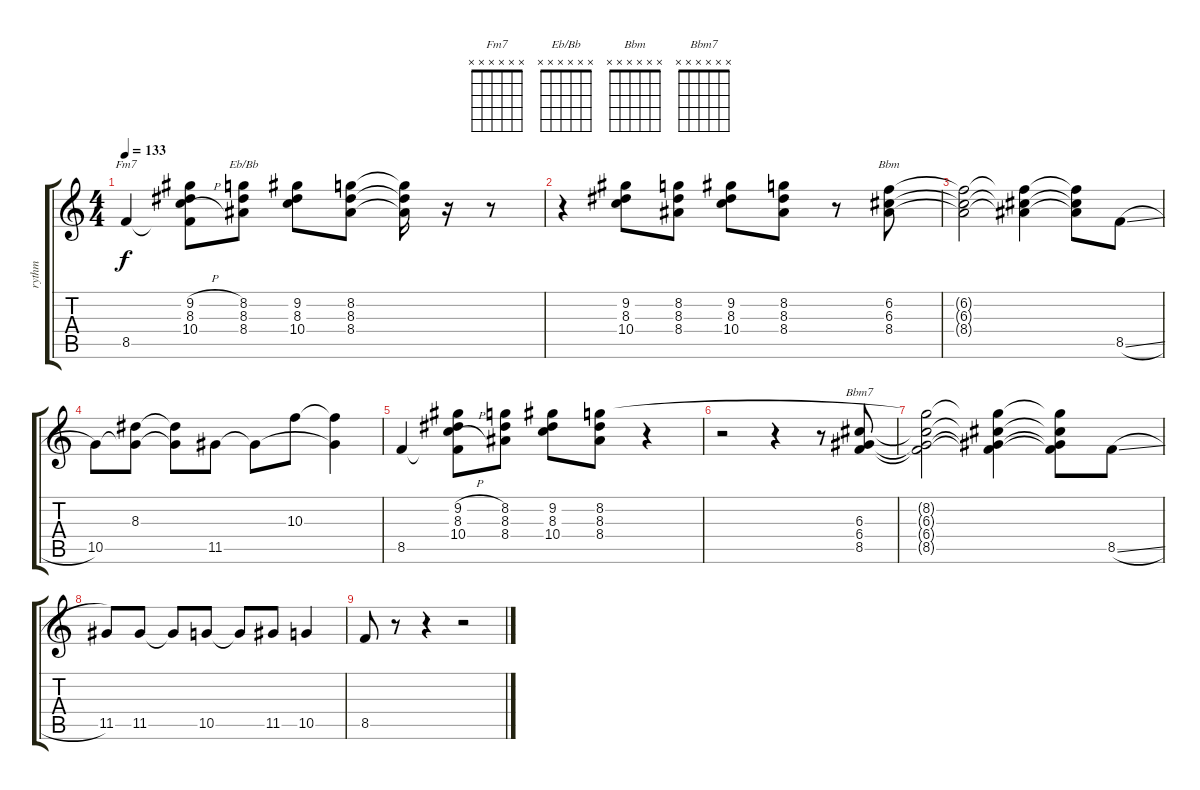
\track ("rythm" "rythm") {instrument distortionguitar}
\staff {score tabs}
\tuning (E4 B3 G3 D3 A2 E2) {hide}
\chord ("Fm7" x x x x x x)
\chord ("Eb/Bb" x x x x x x)
\chord ("Bbm" x x x x x x)
\chord ("Bbm7" x x x x x x)
\ts (4 4)
\tempo 133
\clef g2
\ks c
8.5.4{ch "Fm7" dy f} (9.2{h} 8.3 10.4{h} 8.5{t}).8 (8.2 8.3 8.4).8{ch "Eb/Bb"} (9.2 8.3 10.4).8 (8.2 8.3 8.4).8 (8.2{t} 8.3{t} 8.4{t}).16 r.16 r.8 |
r.4 (9.2 8.3 10.4).8 (8.2 8.3 8.4).8 (9.2 8.3 10.4).8 (8.2 8.3 8.4).8 r.8 (6.2 6.3 8.4).8{ch "Bbm"} |
(6.2{t} 6.3{t} 8.4{t}).2 (6.2{t} 6.3{t} 8.4{t}).4 (6.2{t} 6.3{t} 8.4{t}).8 8.5{sl}.8 |
10.5.8 (8.3 10.5{t}).8 (8.3{t} 10.5{t}).8 11.5.8 11.5{t}.8 10.3.8 (10.3{t} 11.5{t}).4 |
8.5.4 (9.2{h} 8.3 10.4{h} 8.5{t}).8 (8.2 8.3 8.4).8 (9.2 8.3 10.4).8 (8.2 8.3 8.4).8 r.4 |
r.2 r.4 r.8 (6.3 6.4 8.5).8{ch "Bbm7"} |
(8.2{t} 6.3{t} 6.4{t} 8.5{t}).2 (8.2{t} 6.3{t} 6.4{t} 8.5{t}).4 (8.2{t} 6.3{t} 6.4{t} 8.5{t}).8 8.5{sl}.8 |
11.5.8 11.5.8 11.5{t}.8 10.5.8 10.5{t}.8 11.5.8 10.5.4 |
8.5.8 r.8 r.4 r.2
